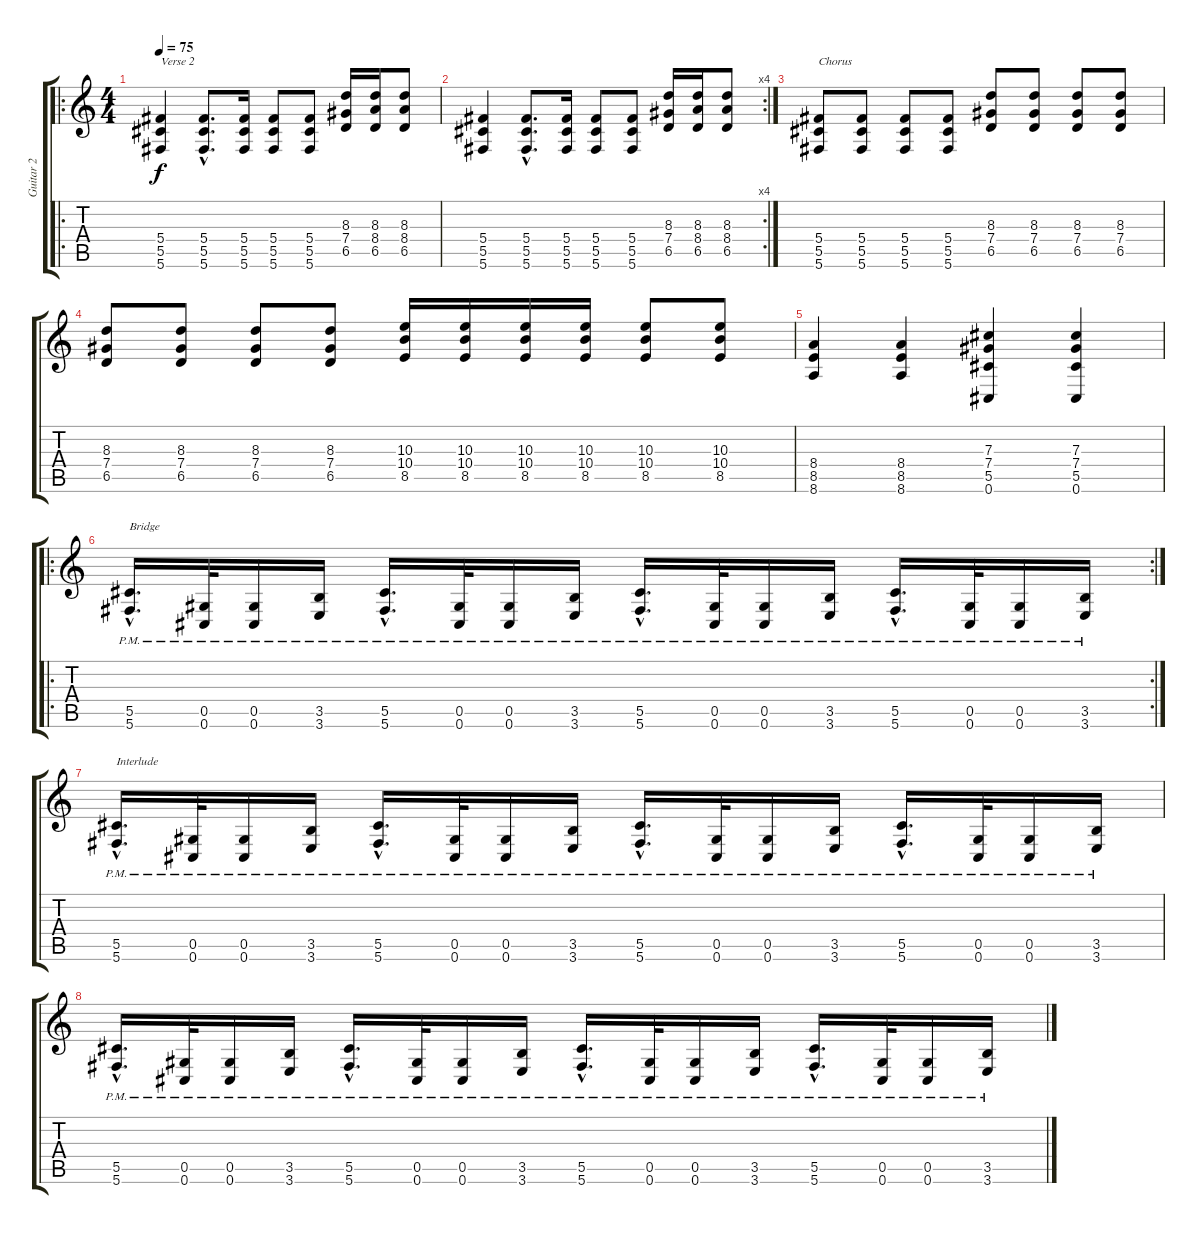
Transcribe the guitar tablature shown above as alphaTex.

\track ("Guitar 2" "Guitar 2") {instrument distortionguitar}
\staff {score tabs}
\tuning (Eb4 Bb3 Gb3 Db3 Ab2 Db2) {hide}
\ro
\ts (4 4)
\tempo 75
\clef g2
\ks c
(5.4 5.5 5.6).4{txt "Verse 2" dy f} (5.4{hac} 5.5{hac} 5.6{hac}).8{d} (5.4 5.5 5.6).16 (5.4 5.5 5.6).8 (5.4 5.5 5.6).8 (8.3 7.4 6.5).16 (8.3 8.4 6.5).16 (8.3 8.4 6.5).8 |
\rc 4
(5.4 5.5 5.6).4 (5.4{hac} 5.5{hac} 5.6{hac}).8{d} (5.4 5.5 5.6).16 (5.4 5.5 5.6).8 (5.4 5.5 5.6).8 (8.3 7.4 6.5).16 (8.3 8.4 6.5).16 (8.3 8.4 6.5).8 |
(5.4 5.5 5.6).8{txt "Chorus"} (5.4 5.5 5.6).8 (5.4 5.5 5.6).8 (5.4 5.5 5.6).8 (8.3 7.4 6.5).8 (8.3 7.4 6.5).8 (8.3 7.4 6.5).8 (8.3 7.4 6.5).8 |
(8.3 7.4 6.5).8 (8.3 7.4 6.5).8 (8.3 7.4 6.5).8 (8.3 7.4 6.5).8 (10.3 10.4 8.5).16 (10.3 10.4 8.5).16 (10.3 10.4 8.5).16 (10.3 10.4 8.5).16 (10.3 10.4 8.5).8 (10.3 10.4 8.5).8 |
(8.4 8.5 8.6).4 (8.4 8.5 8.6).4 (7.3 7.4 5.5 0.6).4 (7.3 7.4 5.5 0.6).4 |
\ro
\rc 2
(5.5{hac} 5.6{hac pm}).16{d txt "Bridge"} (0.5 0.6{pm}).32 (0.5 0.6{pm}).16 (3.5 3.6{pm}).16 (5.5{hac} 5.6{hac pm}).16{d} (0.5 0.6{pm}).32 (0.5 0.6{pm}).16 (3.5 3.6{pm}).16 (5.5{hac} 5.6{hac pm}).16{d} (0.5 0.6{pm}).32 (0.5 0.6{pm}).16 (3.5 3.6{pm}).16 (5.5{hac} 5.6{hac pm}).16{d} (0.5 0.6{pm}).32 (0.5 0.6{pm}).16 (3.5 3.6{pm}).16 |
(5.5{hac} 5.6{hac pm}).16{d txt "Interlude"} (0.5 0.6{pm}).32 (0.5 0.6{pm}).16 (3.5 3.6{pm}).16 (5.5{hac} 5.6{hac pm}).16{d} (0.5 0.6{pm}).32 (0.5 0.6{pm}).16 (3.5 3.6{pm}).16 (5.5{hac} 5.6{hac pm}).16{d} (0.5 0.6{pm}).32 (0.5 0.6{pm}).16 (3.5 3.6{pm}).16 (5.5{hac} 5.6{hac pm}).16{d} (0.5 0.6{pm}).32 (0.5 0.6{pm}).16 (3.5 3.6{pm}).16 |
(5.5{hac} 5.6{hac pm}).16{d} (0.5 0.6{pm}).32 (0.5 0.6{pm}).16 (3.5 3.6{pm}).16 (5.5{hac} 5.6{hac pm}).16{d} (0.5 0.6{pm}).32 (0.5 0.6{pm}).16 (3.5 3.6{pm}).16 (5.5{hac} 5.6{hac pm}).16{d} (0.5 0.6{pm}).32 (0.5 0.6{pm}).16 (3.5 3.6{pm}).16 (5.5{hac} 5.6{hac pm}).16{d} (0.5 0.6{pm}).32 (0.5 0.6{pm}).16 (3.5 3.6{pm}).16
